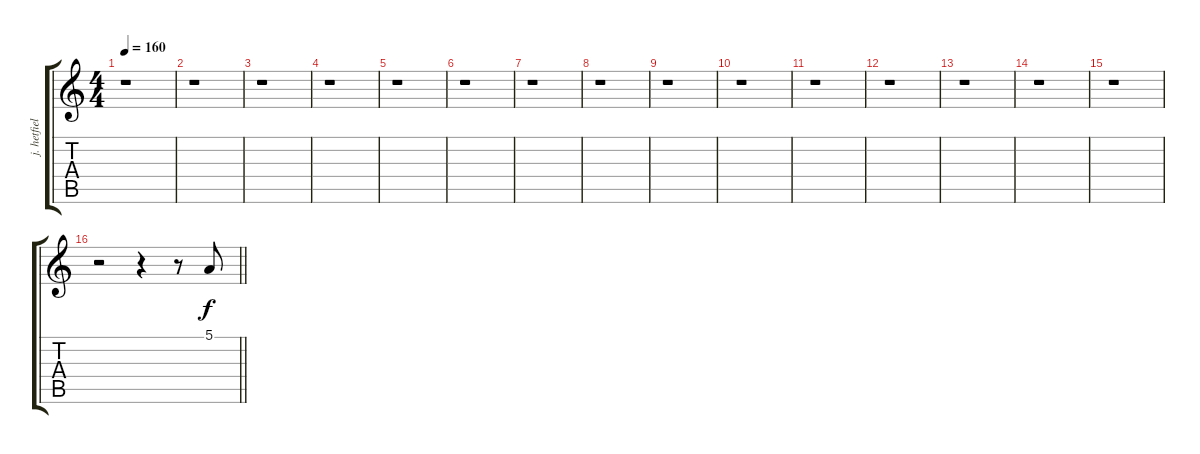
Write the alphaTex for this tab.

\track ("j. hetfield - lead voc." "j. hetfiel") {instrument baritonesax}
\staff {score tabs}
\tuning (E4 B3 G3 D3 A2 E2) {hide}
\ts (4 4)
\tempo 160
\clef g2
\ks c
r.1{dy f} |
r.1 |
r.1 |
r.1 |
r.1 |
r.1 |
r.1 |
r.1 |
r.1 |
r.1 |
r.1 |
r.1 |
r.1 |
r.1 |
r.1 |
\barLineRight lightlight
r.2 r.4 r.8 5.1.8
